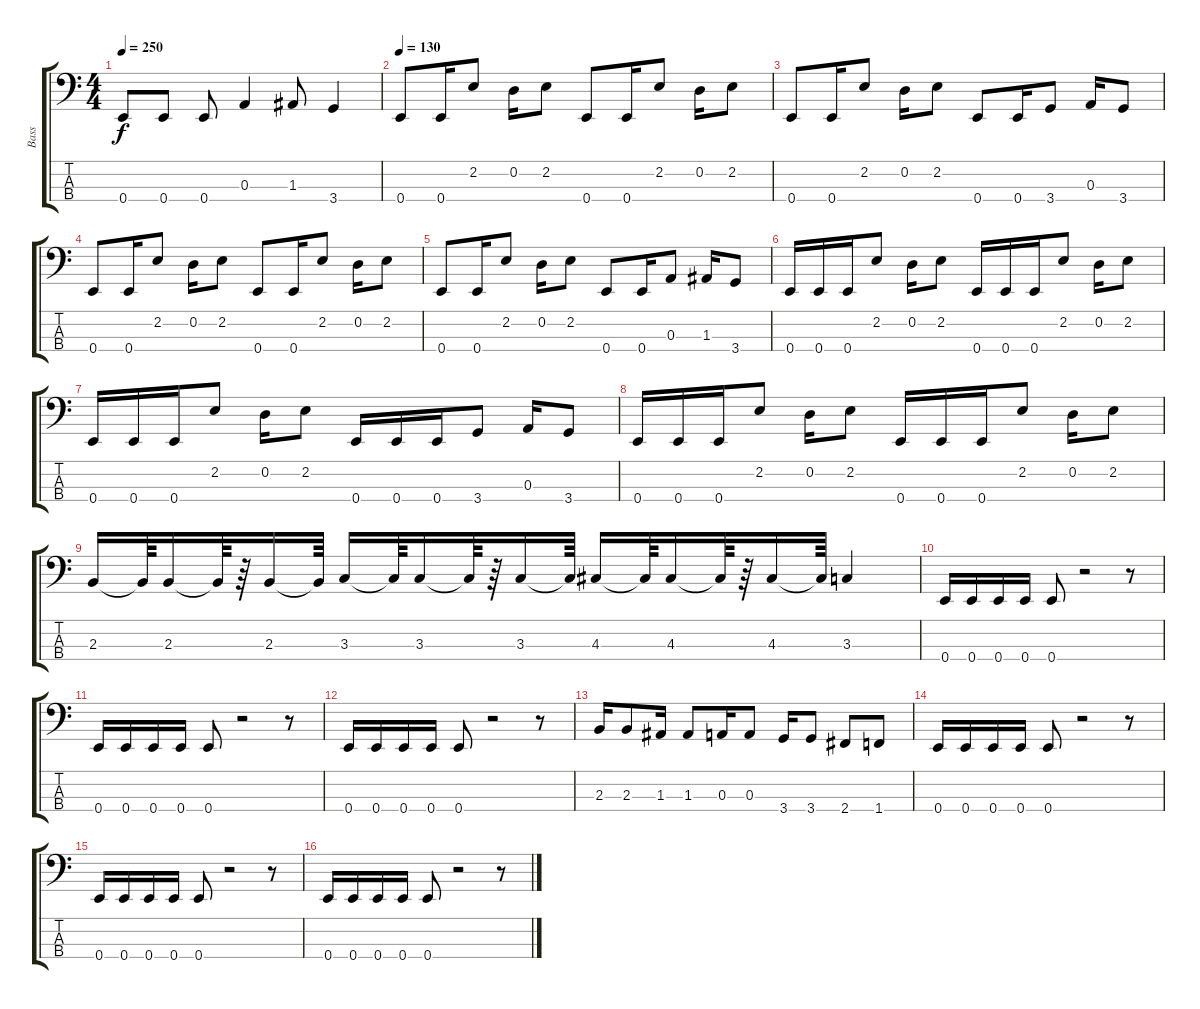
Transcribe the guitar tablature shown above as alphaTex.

\track ("Bass" "Bass") {instrument electricbasspick}
\staff {score tabs}
\tuning (G2 D2 A1 E1) {hide}
\ts (4 4)
\tempo 250
\clef f4
\ks c
0.4.8{dy f} 0.4.8 0.4.8 0.3.4 1.3.8 3.4.4 |
\tempo 130
0.4.8 0.4.16 2.2.8 0.2.16 2.2.8 0.4.8 0.4.16 2.2.8 0.2.16 2.2.8 |
0.4.8 0.4.16 2.2.8 0.2.16 2.2.8 0.4.8 0.4.16 3.4.8 0.3.16 3.4.8 |
0.4.8 0.4.16 2.2.8 0.2.16 2.2.8 0.4.8 0.4.16 2.2.8 0.2.16 2.2.8 |
0.4.8 0.4.16 2.2.8 0.2.16 2.2.8 0.4.8 0.4.16 0.3.8 1.3.16 3.4.8 |
0.4.16 0.4.16 0.4.16 2.2.8 0.2.16 2.2.8 0.4.16 0.4.16 0.4.16 2.2.8 0.2.16 2.2.8 |
0.4.16 0.4.16 0.4.16 2.2.8 0.2.16 2.2.8 0.4.16 0.4.16 0.4.16 3.4.8 0.3.16 3.4.8 |
0.4.16 0.4.16 0.4.16 2.2.8 0.2.16 2.2.8 0.4.16 0.4.16 0.4.16 2.2.8 0.2.16 2.2.8 |
2.3.16 2.3{t}.64 2.3.16 2.3{t}.64 r.64 2.3.16 2.3{t}.64 3.3.16 3.3{t}.64 3.3.16 3.3{t}.64 r.64 3.3.16 3.3{t}.64 4.3.16 4.3{t}.64 4.3.16 4.3{t}.64 r.64 4.3.16 4.3{t}.64 3.3.4 |
0.4.16 0.4.16 0.4.16 0.4.16 0.4.8 r.2 r.8 |
0.4.16 0.4.16 0.4.16 0.4.16 0.4.8 r.2 r.8 |
0.4.16 0.4.16 0.4.16 0.4.16 0.4.8 r.2 r.8 |
2.3.16 2.3.8 1.3.16 1.3.8 0.3.16 0.3.8 3.4.16 3.4.8 2.4.8 1.4.8 |
0.4.16 0.4.16 0.4.16 0.4.16 0.4.8 r.2 r.8 |
0.4.16 0.4.16 0.4.16 0.4.16 0.4.8 r.2 r.8 |
0.4.16 0.4.16 0.4.16 0.4.16 0.4.8 r.2 r.8
